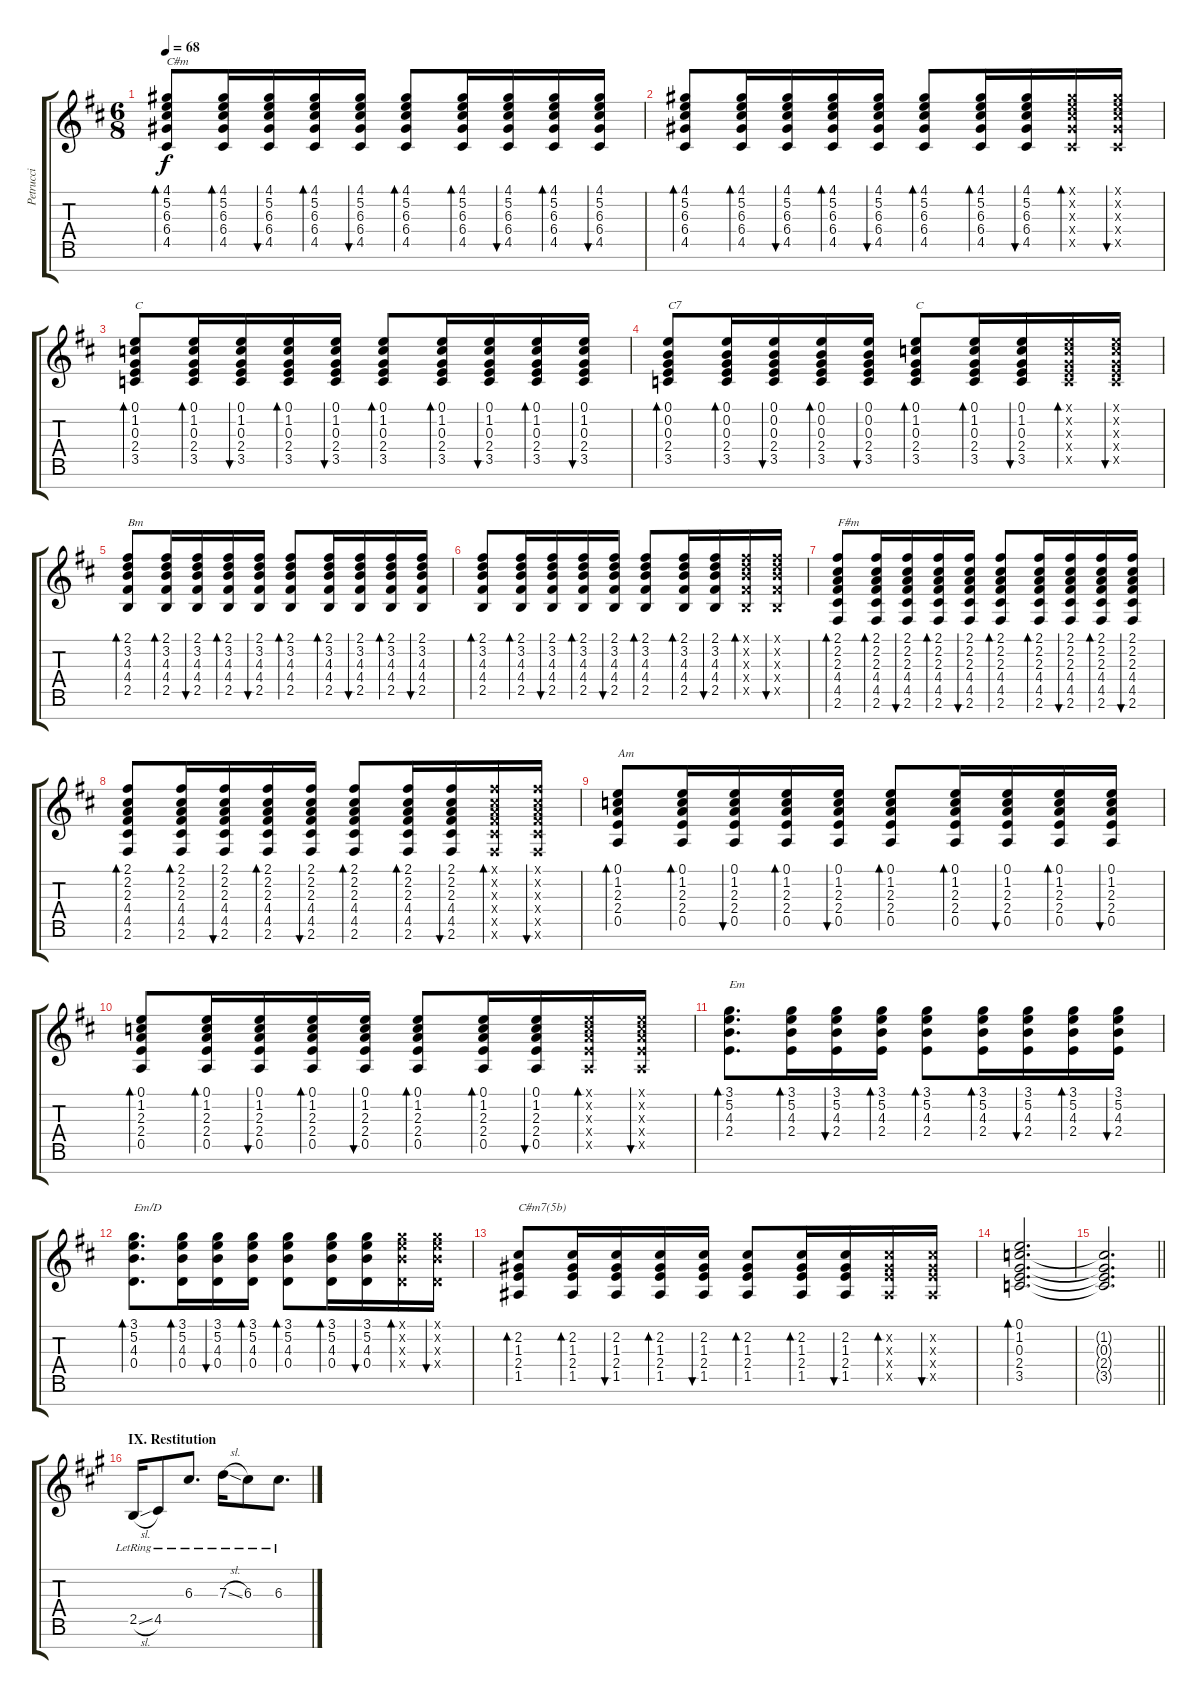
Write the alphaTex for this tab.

\track ("Petrucci" "Petrucci") {instrument electricguitarjazz}
\staff {score tabs}
\tuning (E4 B3 G3 D3 A2 E2 B1) {hide}
\ts (6 8)
\tempo 68
\clef g2
\ks d
(4.1 5.2 6.3 6.4 4.5).8{bd 60 txt "C#m" dy f} (4.1 5.2 6.3 6.4 4.5).16{bd 60} (4.1 5.2 6.3 6.4 4.5).16{bu 60} (4.1 5.2 6.3 6.4 4.5).16{bd 60} (4.1 5.2 6.3 6.4 4.5).16{bu 60} (4.1 5.2 6.3 6.4 4.5).8{bd 60} (4.1 5.2 6.3 6.4 4.5).16{bd 60} (4.1 5.2 6.3 6.4 4.5).16{bu 60} (4.1 5.2 6.3 6.4 4.5).16{bd 60} (4.1 5.2 6.3 6.4 4.5).16{bu 60} |
(4.1 5.2 6.3 6.4 4.5).8{bd 60} (4.1 5.2 6.3 6.4 4.5).16{bd 60} (4.1 5.2 6.3 6.4 4.5).16{bu 60} (4.1 5.2 6.3 6.4 4.5).16{bd 60} (4.1 5.2 6.3 6.4 4.5).16{bu 60} (4.1 5.2 6.3 6.4 4.5).8{bd 60} (4.1 5.2 6.3 6.4 4.5).16{bd 60} (4.1 5.2 6.3 6.4 4.5).16{bu 60} (4.1{x} 5.2{x} 6.3{x} 6.4{x} 4.5{x}).16{bd 60} (4.1{x} 5.2{x} 6.3{x} 6.4{x} 4.5{x}).16{bu 60} |
(0.1 1.2 0.3 2.4 3.5).8{bd 60 txt "C"} (0.1 1.2 0.3 2.4 3.5).16{bd 60} (0.1 1.2 0.3 2.4 3.5).16{bu 60} (0.1 1.2 0.3 2.4 3.5).16{bd 60} (0.1 1.2 0.3 2.4 3.5).16{bu 60} (0.1 1.2 0.3 2.4 3.5).8{bd 60} (0.1 1.2 0.3 2.4 3.5).16{bd 60} (0.1 1.2 0.3 2.4 3.5).16{bu 60} (0.1 1.2 0.3 2.4 3.5).16{bd 60} (0.1 1.2 0.3 2.4 3.5).16{bu 60} |
(0.1 0.2 0.3 2.4 3.5).8{bd 60 txt "C7"} (0.1 0.2 0.3 2.4 3.5).16{bd 60} (0.1 0.2 0.3 2.4 3.5).16{bu 60} (0.1 0.2 0.3 2.4 3.5).16{bd 60} (0.1 0.2 0.3 2.4 3.5).16{bu 60} (0.1 1.2 0.3 2.4 3.5).8{bd 60 txt "C"} (0.1 1.2 0.3 2.4 3.5).16{bd 60} (0.1 1.2 0.3 2.4 3.5).16{bu 60} (0.1{x} 1.2{x} 0.3{x} 2.4{x} 3.5{x}).16{bd 60} (0.1{x} 1.2{x} 0.3{x} 2.4{x} 3.5{x}).16{bu 60} |
(2.1 3.2 4.3 4.4 2.5).8{bd 60 txt "Bm"} (2.1 3.2 4.3 4.4 2.5).16{bd 60} (2.1 3.2 4.3 4.4 2.5).16{bu 60} (2.1 3.2 4.3 4.4 2.5).16{bd 60} (2.1 3.2 4.3 4.4 2.5).16{bu 60} (2.1 3.2 4.3 4.4 2.5).8{bd 60} (2.1 3.2 4.3 4.4 2.5).16{bd 60} (2.1 3.2 4.3 4.4 2.5).16{bu 60} (2.1 3.2 4.3 4.4 2.5).16{bd 60} (2.1 3.2 4.3 4.4 2.5).16{bu 60} |
(2.1 3.2 4.3 4.4 2.5).8{bd 60} (2.1 3.2 4.3 4.4 2.5).16{bd 60} (2.1 3.2 4.3 4.4 2.5).16{bu 60} (2.1 3.2 4.3 4.4 2.5).16{bd 60} (2.1 3.2 4.3 4.4 2.5).16{bu 60} (2.1 3.2 4.3 4.4 2.5).8{bd 60} (2.1 3.2 4.3 4.4 2.5).16{bd 60} (2.1 3.2 4.3 4.4 2.5).16{bu 60} (2.1{x} 3.2{x} 4.3{x} 4.4{x} 2.5{x}).16{bd 60} (2.1{x} 3.2{x} 4.3{x} 4.4{x} 2.5{x}).16{bu 60} |
(2.1 2.2 2.3 4.4 4.5 2.6).8{bd 60 txt "F#m"} (2.1 2.2 2.3 4.4 4.5 2.6).16{bd 60} (2.1 2.2 2.3 4.4 4.5 2.6).16{bu 60} (2.1 2.2 2.3 4.4 4.5 2.6).16{bd 60} (2.1 2.2 2.3 4.4 4.5 2.6).16{bu 60} (2.1 2.2 2.3 4.4 4.5 2.6).8{bd 60} (2.1 2.2 2.3 4.4 4.5 2.6).16{bd 60} (2.1 2.2 2.3 4.4 4.5 2.6).16{bu 60} (2.1 2.2 2.3 4.4 4.5 2.6).16{bd 60} (2.1 2.2 2.3 4.4 4.5 2.6).16{bu 60} |
(2.1 2.2 2.3 4.4 4.5 2.6).8{bd 60} (2.1 2.2 2.3 4.4 4.5 2.6).16{bd 60} (2.1 2.2 2.3 4.4 4.5 2.6).16{bu 60} (2.1 2.2 2.3 4.4 4.5 2.6).16{bd 60} (2.1 2.2 2.3 4.4 4.5 2.6).16{bu 60} (2.1 2.2 2.3 4.4 4.5 2.6).8{bd 60} (2.1 2.2 2.3 4.4 4.5 2.6).16{bd 60} (2.1 2.2 2.3 4.4 4.5 2.6).16{bu 60} (2.1{x} 2.2{x} 2.3{x} 4.4{x} 4.5{x} 2.6{x}).16{bd 60} (2.1{x} 2.2{x} 2.3{x} 4.4{x} 4.5{x} 2.6{x}).16{bu 60} |
(0.1 1.2 2.3 2.4 0.5).8{bd 60 txt "Am"} (0.1 1.2 2.3 2.4 0.5).16{bd 60} (0.1 1.2 2.3 2.4 0.5).16{bu 60} (0.1 1.2 2.3 2.4 0.5).16{bd 60} (0.1 1.2 2.3 2.4 0.5).16{bu 60} (0.1 1.2 2.3 2.4 0.5).8{bd 60} (0.1 1.2 2.3 2.4 0.5).16{bd 60} (0.1 1.2 2.3 2.4 0.5).16{bu 60} (0.1 1.2 2.3 2.4 0.5).16{bd 60} (0.1 1.2 2.3 2.4 0.5).16{bu 60} |
(0.1 1.2 2.3 2.4 0.5).8{bd 60} (0.1 1.2 2.3 2.4 0.5).16{bd 60} (0.1 1.2 2.3 2.4 0.5).16{bu 60} (0.1 1.2 2.3 2.4 0.5).16{bd 60} (0.1 1.2 2.3 2.4 0.5).16{bu 60} (0.1 1.2 2.3 2.4 0.5).8{bd 60} (0.1 1.2 2.3 2.4 0.5).16{bd 60} (0.1 1.2 2.3 2.4 0.5).16{bu 60} (0.1{x} 1.2{x} 2.3{x} 2.4{x} 0.5{x}).16{bd 60} (0.1{x} 1.2{x} 2.3{x} 2.4{x} 0.5{x}).16{bu 60} |
(3.1 5.2 4.3 2.4).8{d bd 60 txt "Em"} (3.1 5.2 4.3 2.4).16{bd 60} (3.1 5.2 4.3 2.4).16{bu 60} (3.1 5.2 4.3 2.4).16{bd 60} (3.1 5.2 4.3 2.4).8{bd 60} (3.1 5.2 4.3 2.4).16{bd 60} (3.1 5.2 4.3 2.4).16{bu 60} (3.1 5.2 4.3 2.4).16{bd 60} (3.1 5.2 4.3 2.4).16{bu 60} |
(3.1 5.2 4.3 0.4).8{d bd 60 txt "Em/D"} (3.1 5.2 4.3 0.4).16{bd 60} (3.1 5.2 4.3 0.4).16{bu 60} (3.1 5.2 4.3 0.4).16{bd 60} (3.1 5.2 4.3 0.4).8{bd 60} (3.1 5.2 4.3 0.4).16{bd 60} (3.1 5.2 4.3 0.4).16{bu 60} (3.1{x} 5.2{x} 4.3{x} 0.4{x}).16{bd 60} (3.1{x} 5.2{x} 4.3{x} 0.4{x}).16{bu 60} |
(2.2 1.3 2.4 1.5).8{bd 60 txt "C#m7(5b)"} (2.2 1.3 2.4 1.5).16{bd 60} (2.2 1.3 2.4 1.5).16{bu 60} (2.2 1.3 2.4 1.5).16{bd 60} (2.2 1.3 2.4 1.5).16{bu 60} (2.2 1.3 2.4 1.5).8{bd 60} (2.2 1.3 2.4 1.5).16{bd 60} (2.2 1.3 2.4 1.5).16{bu 60} (2.2{x} 1.3{x} 2.4{x} 1.5{x}).16{bd 60} (2.2{x} 1.3{x} 2.4{x} 1.5{x}).16{bu 60} |
(0.1 1.2 0.3 2.4 3.5).2{d bd 60} |
\barLineRight lightlight
(1.2{t} 0.3{t} 2.4{t} 3.5{t}).2{d} |
\section ("" "IX. Restitution")
\ks a
2.5{sl lr}.16{volume 13 instrument electricguitarjazz} 4.5{lr}.8 6.3{lr}.8{d} 7.3{sl lr}.16 6.3{lr}.8 6.3{lr}.8{d}
